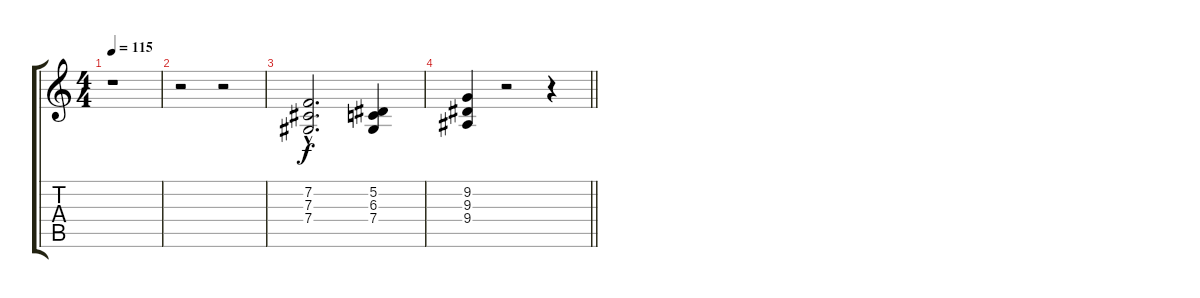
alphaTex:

\track "" {instrument stringensemble1}
\staff {score tabs}
\tuning (Eb4 Bb3 Gb3 Db3 Ab2 Eb2) {hide}
\ts (4 4)
\tempo 115
\clef g2
\ks c
r.1{dy f} |
r.2 r.2 |
(7.2{hac} 7.3{hac} 7.4{hac}).2{d} (5.2 6.3 7.4).4 |
\barLineRight lightlight
(9.2 9.3 9.4).4 r.2 r.4
